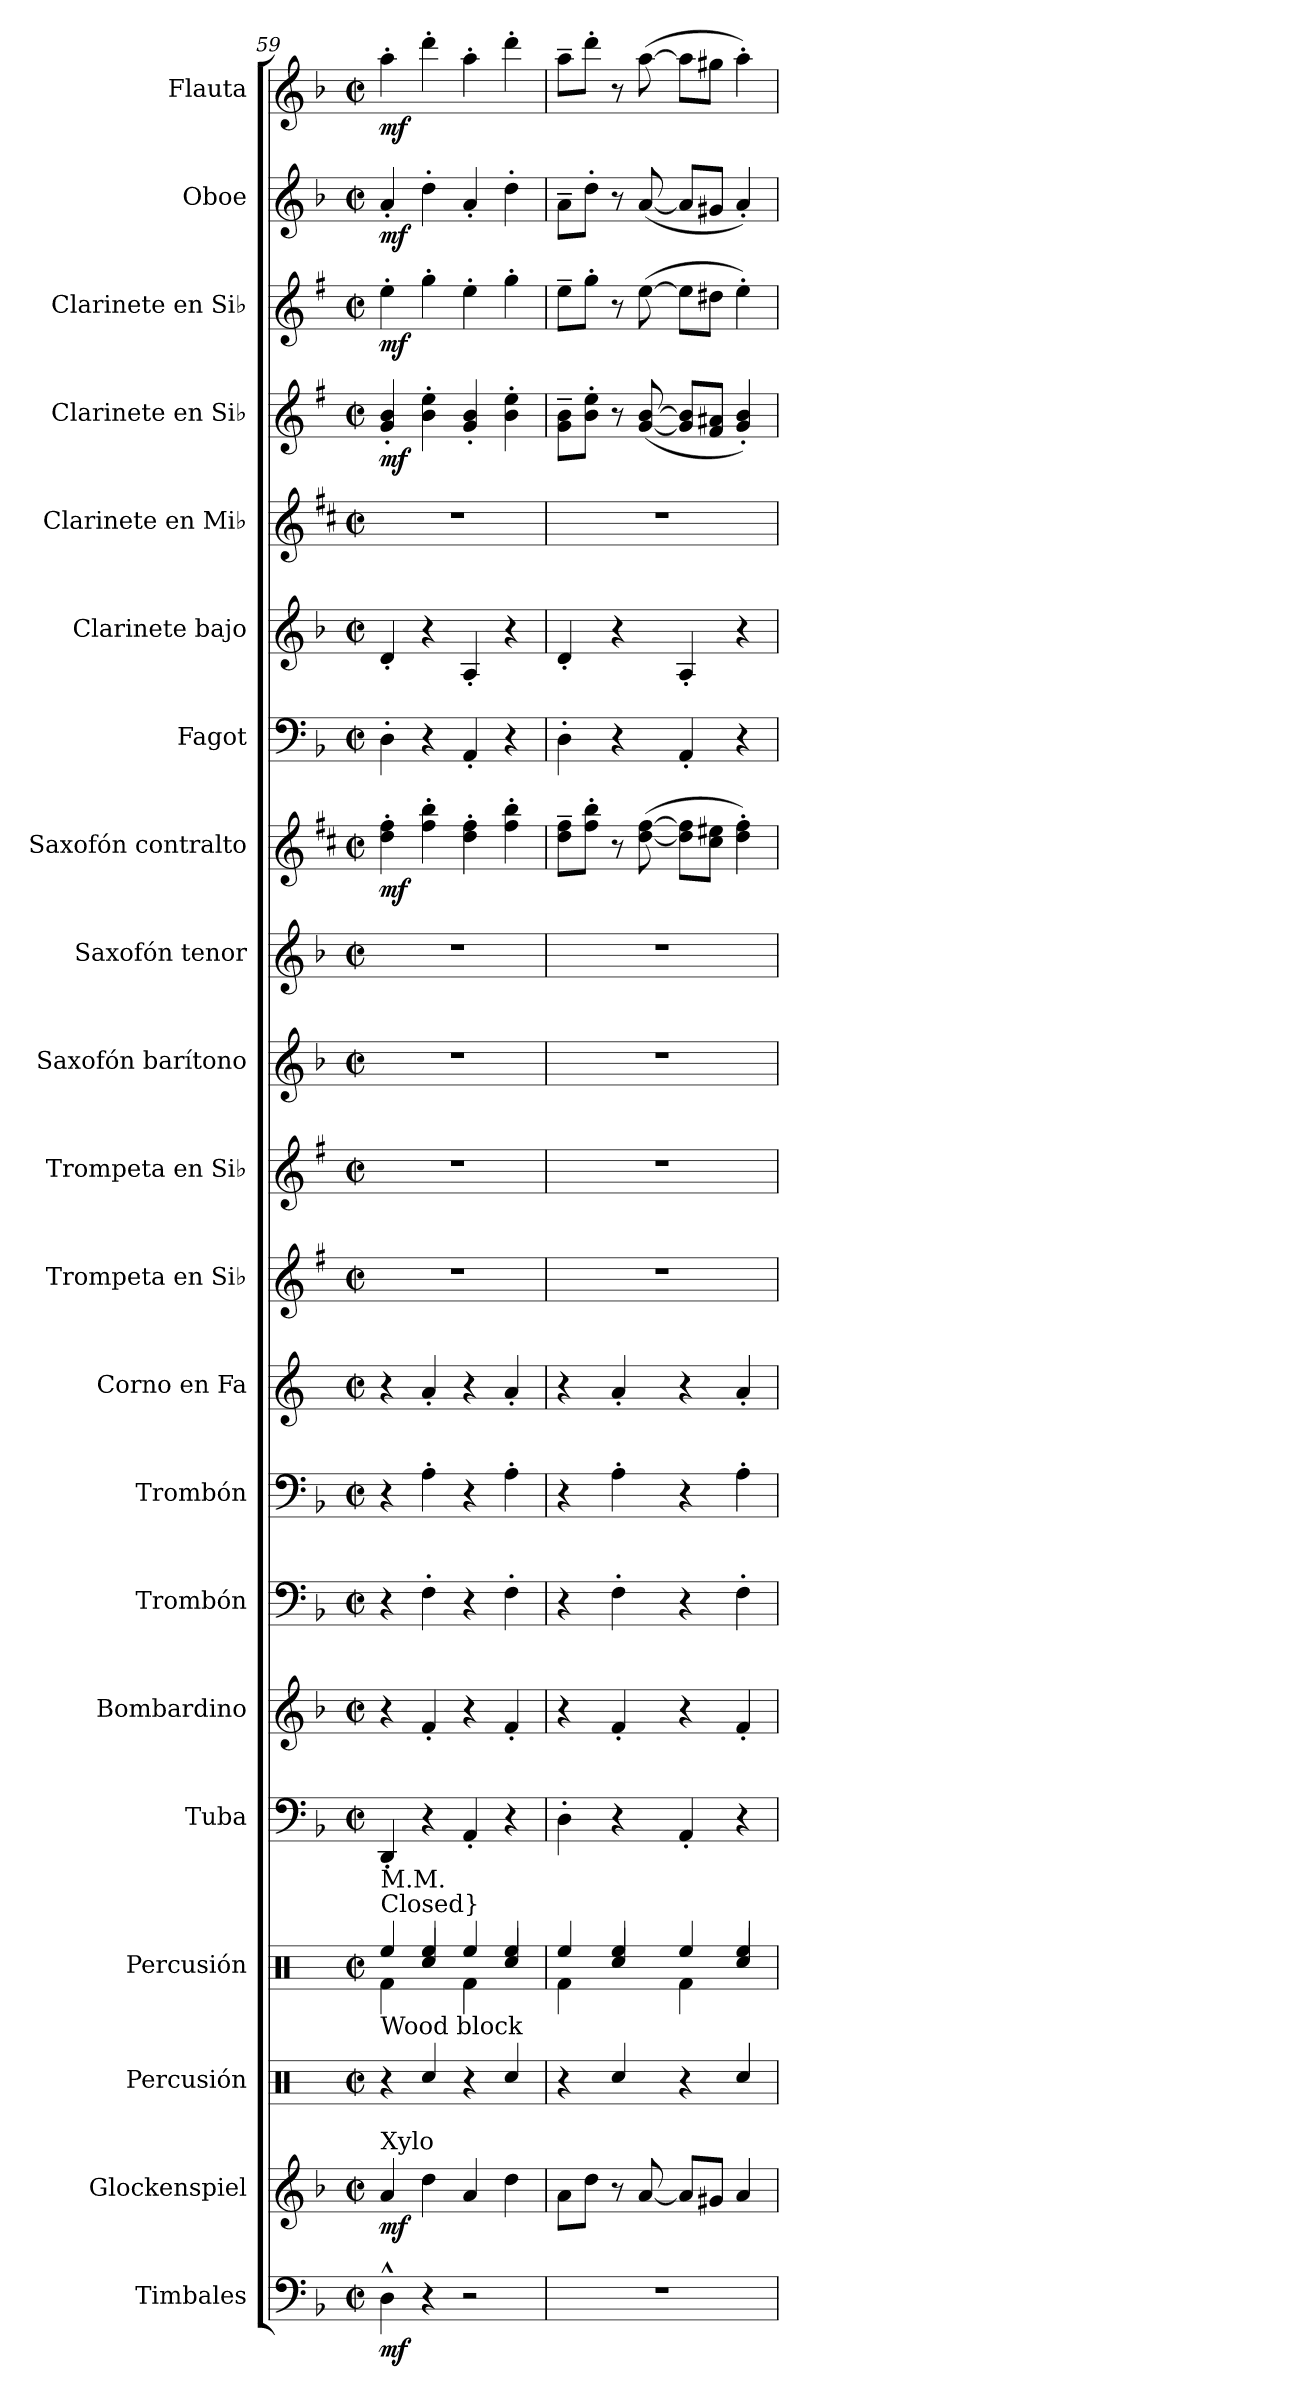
**kern	**dynam	**kern	**dynam	**kern	**kern	**kern	**kern	**kern	**kern	**kern	**kern	**kern	**kern	**kern	**kern	**dynam	**kern	**kern	**kern	**kern	**dynam	**kern	**dynam	**kern	**dynam	**kern	**dynam
*part21	*part21	*part20	*part20	*part19	*part18	*part17	*part16	*part15	*part14	*part13	*part12	*part11	*part10	*part9	*part8	*part8	*part7	*part6	*part5	*part4	*part4	*part3	*part3	*part2	*part2	*part1	*part1
*staff21	*staff21	*staff20	*staff20	*staff19	*staff18	*staff17	*staff16	*staff15	*staff14	*staff13	*staff12	*staff11	*staff10	*staff9	*staff8	*staff8	*staff7	*staff6	*staff5	*staff4	*staff4	*staff3	*staff3	*staff2	*staff2	*staff1	*staff1
*I"Timbales	*	*I"Glockenspiel	*	*I"Percusión	*I"Percusión	*I"Tuba	*I"Bombardino	*I"Trombón	*I"Trombón	*I"Corno en Fa	*I"Trompeta en Si♭	*I"Trompeta en Si♭	*I"Saxofón barítono	*I"Saxofón tenor	*I"Saxofón contralto	*	*I"Fagot	*I"Clarinete bajo	*I"Clarinete en Mi♭	*I"Clarinete en Si♭	*	*I"Clarinete en Si♭	*	*I"Oboe	*	*I"Flauta	*
*I'Timb.	*	*I'Glock.	*	*I'Perc.	*I'Perc.	*I'Tba.	*I'Bo.	*I'Tbn.	*I'Tbn.	*I'Cor. Fa	*I'Tpt. Si♭	*I'Tpt. Si♭	*I'Sax. Bar.	*I'Sax. T.	*I'Sax. Ctrl.	*	*I'Fag.	*I'Cl. B.	*I'Cl. Mi♭	*I'Cl. Si♭	*	*I'Cl. Si♭	*	*I'Ob.	*	*I'Fl.	*
*clefF4	*	*clefG2	*	*clefX	*clefX	*clefF4	*clefG2	*clefF4	*clefF4	*clefG2	*clefG2	*clefG2	*clefG2	*clefG2	*clefG2	*	*clefF4	*clefG2	*clefG2	*clefG2	*	*clefG2	*	*clefG2	*	*clefG2	*
*	*	*ITrd-14c-24	*	*	*	*	*ITrd8c14	*	*	*ITrd4c7	*ITrd1c2	*ITrd1c2	*ITrd12c21	*ITrd8c14	*ITrd5c9	*	*	*ITrd8c14	*ITrd-2c-3	*ITrd1c2	*	*ITrd1c2	*	*	*	*	*
*k[b-]	*	*k[b-]	*	*k[]	*k[]	*k[b-]	*k[b-]	*k[b-]	*k[b-]	*k[b-]	*k[b-]	*k[b-]	*k[b-]	*k[b-]	*k[b-]	*	*k[b-]	*k[b-]	*k[b-]	*k[b-]	*	*k[b-]	*	*k[b-]	*	*k[b-]	*
*M2/2	*	*M2/2	*	*M2/2	*M2/2	*M2/2	*M2/2	*M2/2	*M2/2	*M2/2	*M2/2	*M2/2	*M2/2	*M2/2	*M2/2	*	*M2/2	*M2/2	*M2/2	*M2/2	*	*M2/2	*	*M2/2	*	*M2/2	*
*met(c|)	*	*met(c|)	*	*met(c|)	*met(c|)	*met(c|)	*met(c|)	*met(c|)	*met(c|)	*met(c|)	*met(c|)	*met(c|)	*met(c|)	*met(c|)	*met(c|)	*	*met(c|)	*met(c|)	*met(c|)	*met(c|)	*	*met(c|)	*	*met(c|)	*	*met(c|)	*
=59	=59	=59	=59	=59	=59	=59	=59	=59	=59	=59	=59	=59	=59	=59	=59	=59	=59	=59	=59	=59	=59	=59	=59	=59	=59	=59	=59
*	*	*	*	*	*^	*	*	*	*	*	*	*	*	*	*	*	*	*	*	*	*	*	*	*	*	*	*
!	!	!	!	!	!LO:TX:a:t=Closed}	!	!	!	!	!	!	!	!	!	!	!	!	!	!	!	!	!	!	!	!	!	!	!
!	!	!	!	!	!LO:TX:a:t=M.M.	!	!	!	!	!	!	!	!	!	!	!	!	!	!	!	!	!	!	!	!	!	!	!
!	!	!	!	!LO:TX:a:t=Wood block	!	!	!	!	!	!	!	!	!	!	!	!	!	!	!	!	!	!	!	!	!	!	!	!
!	!	!LO:TX:a:t=Xylo	!	!	!	!	!	!	!	!	!	!	!	!	!	!	!	!	!	!	!	!	!	!	!	!	!	!
!	!LO:DY:b	!	!LO:DY:b	!	!	!	!	!	!	!	!	!	!	!	!	!	!LO:DY:b	!	!	!	!	!LO:DY:b	!	!LO:DY:b	!	!LO:DY:b	!	!LO:DY:b
4D^^\	mf	4aaa/	mf	4r	4Ree/	4Rf\	4DD'/	4r	4r	4r	4r	1r	1r	1r	1r	4f\' 4a\'	mf	4D'\	4D'/	1r	4f/' 4a/'	mf	4dd'\	mf	4a'/	mf	4aa'\	mf
4r	.	4dddd\	.	4Rcc/	4Ree/	4Rcc/	4r	4F'/	4F'\	4A'\	4d'/	.	.	.	.	4a\' 4dd\'	.	4r	4r	.	4a\' 4dd\'	.	4ff'\	.	4dd'\	.	4ddd'\	.
2r	.	4aaa/	.	4r	4Ree/	4Rf\	4AA'/	4r	4r	4r	4r	.	.	.	.	4f\' 4a\'	.	4AA'/	4AA'/	.	4f/' 4a/'	.	4dd'\	.	4a'/	.	4aa'\	.
.	.	4dddd\	.	4Rcc/	4Ree/	4Rcc/	4r	4F'/	4F'\	4A'\	4d'/	.	.	.	.	4a\' 4dd\'	.	4r	4r	.	4a\' 4dd\'	.	4ff'\	.	4dd'\	.	4ddd'\	.
=60	=60	=60	=60	=60	=60	=60	=60	=60	=60	=60	=60	=60	=60	=60	=60	=60	=60	=60	=60	=60	=60	=60	=60	=60	=60	=60	=60	=60
1r	.	8aaa\L	.	4r	4Ree/	4Rf\	4D'\	4r	4r	4r	4r	1r	1r	1r	1r	8f\~ 8a\~L	.	4D'\	4D'/	1r	8f\~ 8a\~L	.	8dd~\L	.	8a~\L	.	8aa~\L	.
.	.	8dddd\J	.	.	.	.	.	.	.	.	.	.	.	.	.	8a\' 8dd\'J	.	.	.	.	8a\' 8dd\'J	.	8ff'\J	.	8dd'\J	.	8ddd'\J	.
.	.	8r	.	4Rcc/	4Ree/	4Rcc/	4r	4F'/	4F'\	4A'\	4d'/	.	.	.	.	8r	.	4r	4r	.	8r	.	8r	.	8r	.	8r	.
.	.	[8aaa/	.	.	.	.	.	.	.	.	.	.	.	.	.	(>[8f\ [8a\	.	.	.	.	(<[8f/ [8a/	.	(>[8dd\	.	(<[8a/	.	(>[8aa\	.
.	.	8aaa/L]	.	4r	4Ree/	4Rf\	4AA'/	4r	4r	4r	4r	.	.	.	.	8f\] 8a\]L	.	4AA'/	4AA'/	.	8f/] 8a/]L	.	8dd\L]	.	8a/L]	.	8aa\L]	.
.	.	8ggg#X/J	.	.	.	.	.	.	.	.	.	.	.	.	.	8e\ 8g#X\J	.	.	.	.	8e/ 8g#X/J	.	8cc#X\J	.	8g#X/J	.	8gg#X\J	.
.	.	4aaa/	.	4Rcc/	4Ree/	4Rcc/	4r	4F'/	4F'\	4A'\	4d'/	.	.	.	.	4f\' 4a\')	.	4r	4r	.	4f/' 4a/')	.	4dd'\)	.	4a'/)	.	4aa'\)	.
*	*	*	*	*	*v	*v	*	*	*	*	*	*	*	*	*	*	*	*	*	*	*	*	*	*	*	*	*	*
=	=	=	=	=	=	=	=	=	=	=	=	=	=	=	=	=	=	=	=	=	=	=	=	=	=	=	=
*-	*-	*-	*-	*-	*-	*-	*-	*-	*-	*-	*-	*-	*-	*-	*-	*-	*-	*-	*-	*-	*-	*-	*-	*-	*-	*-	*-
